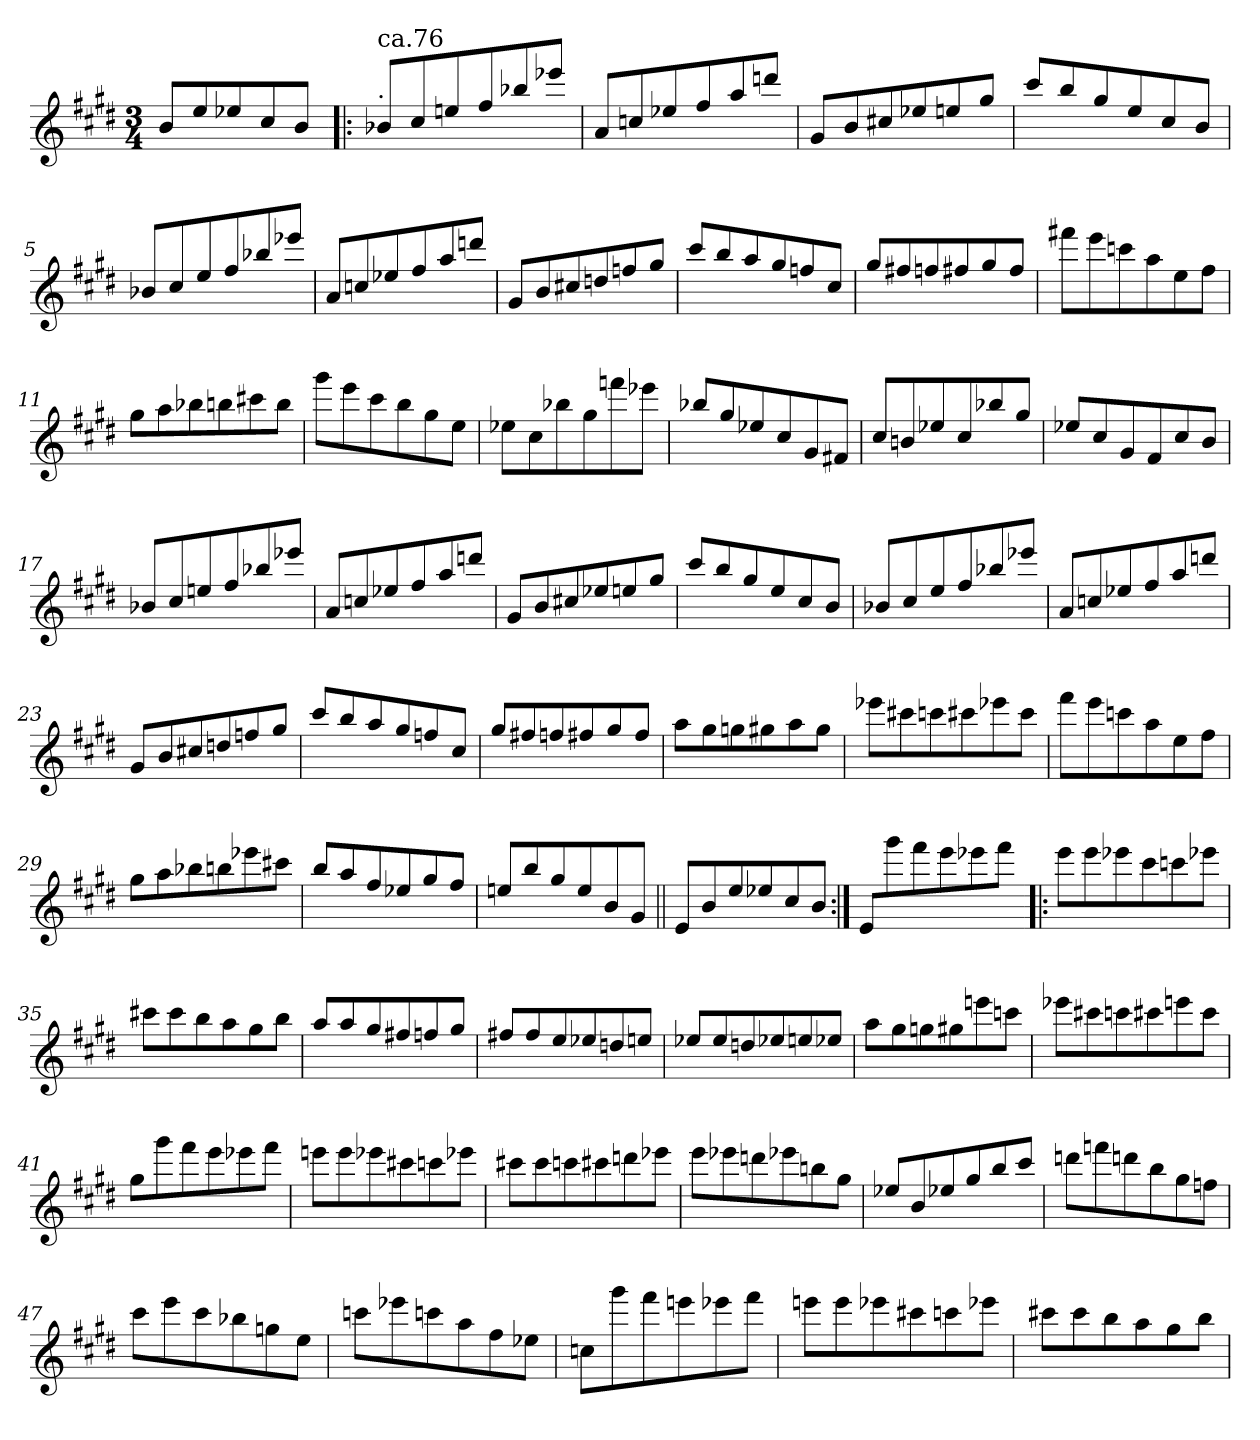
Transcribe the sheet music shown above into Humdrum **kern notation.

**kern
*part1
*staff1
*clefG2
*k[f#c#g#d#]
*E:
*M3/4
=
8b/L
8ee/
8ee-X/
8cc#/
8b/J
=1!|:
*^
!LO:TX:a:t=.	!
!LO:TX:a:t=ca.76	!
8b-X/L	2.ryy
8cc#/	.
8een/	.
8ff#/	.
8bb-X/	.
8eee-X/J	.
=2	=2
8a/L	2.ryy
8ccn/	.
8ee-X/	.
8ff#/	.
8aa/	.
8dddn/J	.
=3	=3
8g#/L	2.ryy
8b/	.
8cc#X/	.
8ee-X/	.
8een/	.
8gg#/J	.
=4	=4
8ccc#/L	2.ryy
8bb/	.
8gg#/	.
8ee/	.
8cc#/	.
8b/J	.
!!LO:LB:g=z	!!
=5	=5
8b-X/L	2.ryy
8cc#/	.
8ee/	.
8ff#/	.
8bb-X/	.
8eee-X/J	.
=6	=6
8a/L	2.ryy
8ccn/	.
8ee-X/	.
8ff#/	.
8aa/	.
8dddn/J	.
=7	=7
8g#/L	2.ryy
8b/	.
8cc#X/	.
8ddn/	.
8ffn/	.
8gg#/J	.
=8	=8
8ccc#/L	2.ryy
8bb/	.
8aa/	.
8gg#/	.
8ffn/	.
8cc#/J	.
=9	=9
8gg#/L	2.ryy
8ff#X/	.
8ffn/	.
8ff#X/	.
8gg#/	.
8ff#/J	.
!!LO:LB:g=z	!!
=10	=10
8fff#X\L	2.ryy
8eee\	.
8cccn\	.
8aa\	.
8ee\	.
8ff#\J	.
=11	=11
8gg#\L	2.ryy
8aa\	.
8bb-X\	.
8bbn\	.
8ccc#X\	.
8bb\J	.
=12	=12
8ggg#\L	2.ryy
8eee\	.
8ccc#\	.
8bb\	.
8gg#\	.
8ee\J	.
=13	=13
8ee-X\L	2.ryy
8cc#\	.
8bb-X\	.
8gg#\	.
8fffn\	.
8eee-X\J	.
=14	=14
8bb-X/L	2.ryy
8gg#/	.
8ee-X/	.
8cc#/	.
8g#/	.
8f#X/J	.
!!LO:LB:g=z	!!
=15	=15
8cc#/L	2.ryy
8bn/	.
8ee-X/	.
8cc#/	.
8bb-X/	.
8gg#/J	.
=16	=16
8ee-X/L	2.ryy
8cc#/	.
8g#/	.
8f#/	.
8cc#/	.
8b/J	.
=17	=17
8b-X/L	2.ryy
8cc#/	.
8een/	.
8ff#/	.
8bb-X/	.
8eee-X/J	.
=18	=18
8a/L	2.ryy
8ccn/	.
8ee-X/	.
8ff#/	.
8aa/	.
8dddn/J	.
=19	=19
8g#/L	2.ryy
8b/	.
8cc#X/	.
8ee-X/	.
8een/	.
8gg#/J	.
=20	=20
8ccc#/L	2.ryy
8bb/	.
8gg#/	.
8ee/	.
8cc#/	.
8b/J	.
!!LO:LB:g=z	!!
=21	=21
8b-X/L	2.ryy
8cc#/	.
8ee/	.
8ff#/	.
8bb-X/	.
8eee-X/J	.
=22	=22
8a/L	2.ryy
8ccn/	.
8ee-X/	.
8ff#/	.
8aa/	.
8dddn/J	.
=23	=23
8g#/L	2.ryy
8b/	.
8cc#X/	.
8ddn/	.
8ffn/	.
8gg#/J	.
=24	=24
8ccc#/L	2.ryy
8bb/	.
8aa/	.
8gg#/	.
8ffn/	.
8cc#/J	.
=25	=25
8gg#/L	2.ryy
8ff#X/	.
8ffn/	.
8ff#X/	.
8gg#/	.
8ff#/J	.
!!LO:LB:g=z	!!
=26	=26
8aa\L	2.ryy
8gg#\	.
8ggn\	.
8gg#X\	.
8aa\	.
8gg#\J	.
=27	=27
8eee-X\L	2.ryy
8ccc#X\	.
8cccn\	.
8ccc#X\	.
8eee-X\	.
8ccc#\J	.
=28	=28
8fff#\L	2.ryy
8eee\	.
8cccn\	.
8aa\	.
8ee\	.
8ff#\J	.
=29	=29
8gg#\L	2.ryy
8aa\	.
8bb-X\	.
8bbn\	.
8eee-X\	.
8ccc#X\J	.
=30	=30
8bb/L	2.ryy
8aa/	.
8ff#/	.
8ee-X/	.
8gg#/	.
8ff#/J	.
!!LO:LB:g=z	!!
=31	=31
8een/L	2.ryy
8bb/	.
8gg#/	.
8ee/	.
8b/	.
8g#/J	.
=32||	=32||
8e/L	2.ryy
8b/	.
8ee/	.
8ee-X/	.
8cc#/	.
8b/J	.
=33:|!	=33:|!
8e/L	2.ryy
8ggg#\	.
8fff#\	.
8eee\	.
8eee-X\	.
8fff#\J	.
=34!|:	=34!|:
8eee\L	2.ryy
8eee\	.
8eee-X\	.
8ccc#\	.
8cccn\	.
8eee-X\J	.
=35	=35
8ccc#X\L	2.ryy
8ccc#\	.
8bb\	.
8aa\	.
8gg#\	.
8bb\J	.
!!LO:LB:g=z	!!
=36	=36
8aa/L	2.ryy
8aa/	.
8gg#/	.
8ff#X/	.
8ffn/	.
8gg#/J	.
=37	=37
8ff#X/L	2.ryy
8ff#/	.
8ee/	.
8ee-X/	.
8ddn/	.
8een/J	.
=38	=38
8ee-X/L	2.ryy
8ee-/	.
8ddn/	.
8ee-X/	.
8een/	.
8ee-X/J	.
=39	=39
8aa\L	2.ryy
8gg#\	.
8ggn\	.
8gg#X\	.
8eeen\	.
8cccn\J	.
=40	=40
8eee-X\L	2.ryy
8ccc#X\	.
8cccn\	.
8ccc#X\	.
8eeen\	.
8ccc#\J	.
!!LO:LB:g=z	!!
=41	=41
8gg#\L	2.ryy
8ggg#\	.
8fff#\	.
8eee\	.
8eee-X\	.
8fff#\J	.
=42	=42
8eeen\L	2.ryy
8eee\	.
8eee-X\	.
8ccc#X\	.
8cccn\	.
8eee-X\J	.
=43	=43
8ccc#X\L	2.ryy
8ccc#\	.
8cccn\	.
8ccc#X\	.
8dddn\	.
8eee-X\J	.
=44	=44
8eee\L	2.ryy
8eee-X\	.
8dddn\	.
8eee-X\	.
8bbn\	.
8gg#\J	.
=45	=45
8ee-X/L	2.ryy
8b/	.
8ee-X/	.
8gg#/	.
8bb/	.
8ccc#/J	.
!!LO:LB:g=z	!!
=46	=46
8dddn\L	2.ryy
8fffn\	.
8dddn\	.
8bb\	.
8gg#\	.
8ffn\J	.
=47	=47
8ccc#\L	2.ryy
8eee\	.
8ccc#\	.
8bb-X\	.
8ggn\	.
8ee\J	.
=48	=48
8cccn\L	2.ryy
8eee-X\	.
8cccn\	.
8aa\	.
8ff#\	.
8ee-X\J	.
=49	=49
8ccn\L	2.ryy
8ggg#\	.
8fff#\	.
8eeen\	.
8eee-X\	.
8fff#\J	.
=50	=50
8eeen\L	2.ryy
8eee\	.
8eee-X\	.
8ccc#X\	.
8cccn\	.
8eee-X\J	.
!!LO:PB:g=z	!!
=51	=51
8ccc#X\L	2.ryy
8ccc#\	.
8bb\	.
8aa\	.
8gg#\	.
8bb\J	.
*v	*v
=
*-
